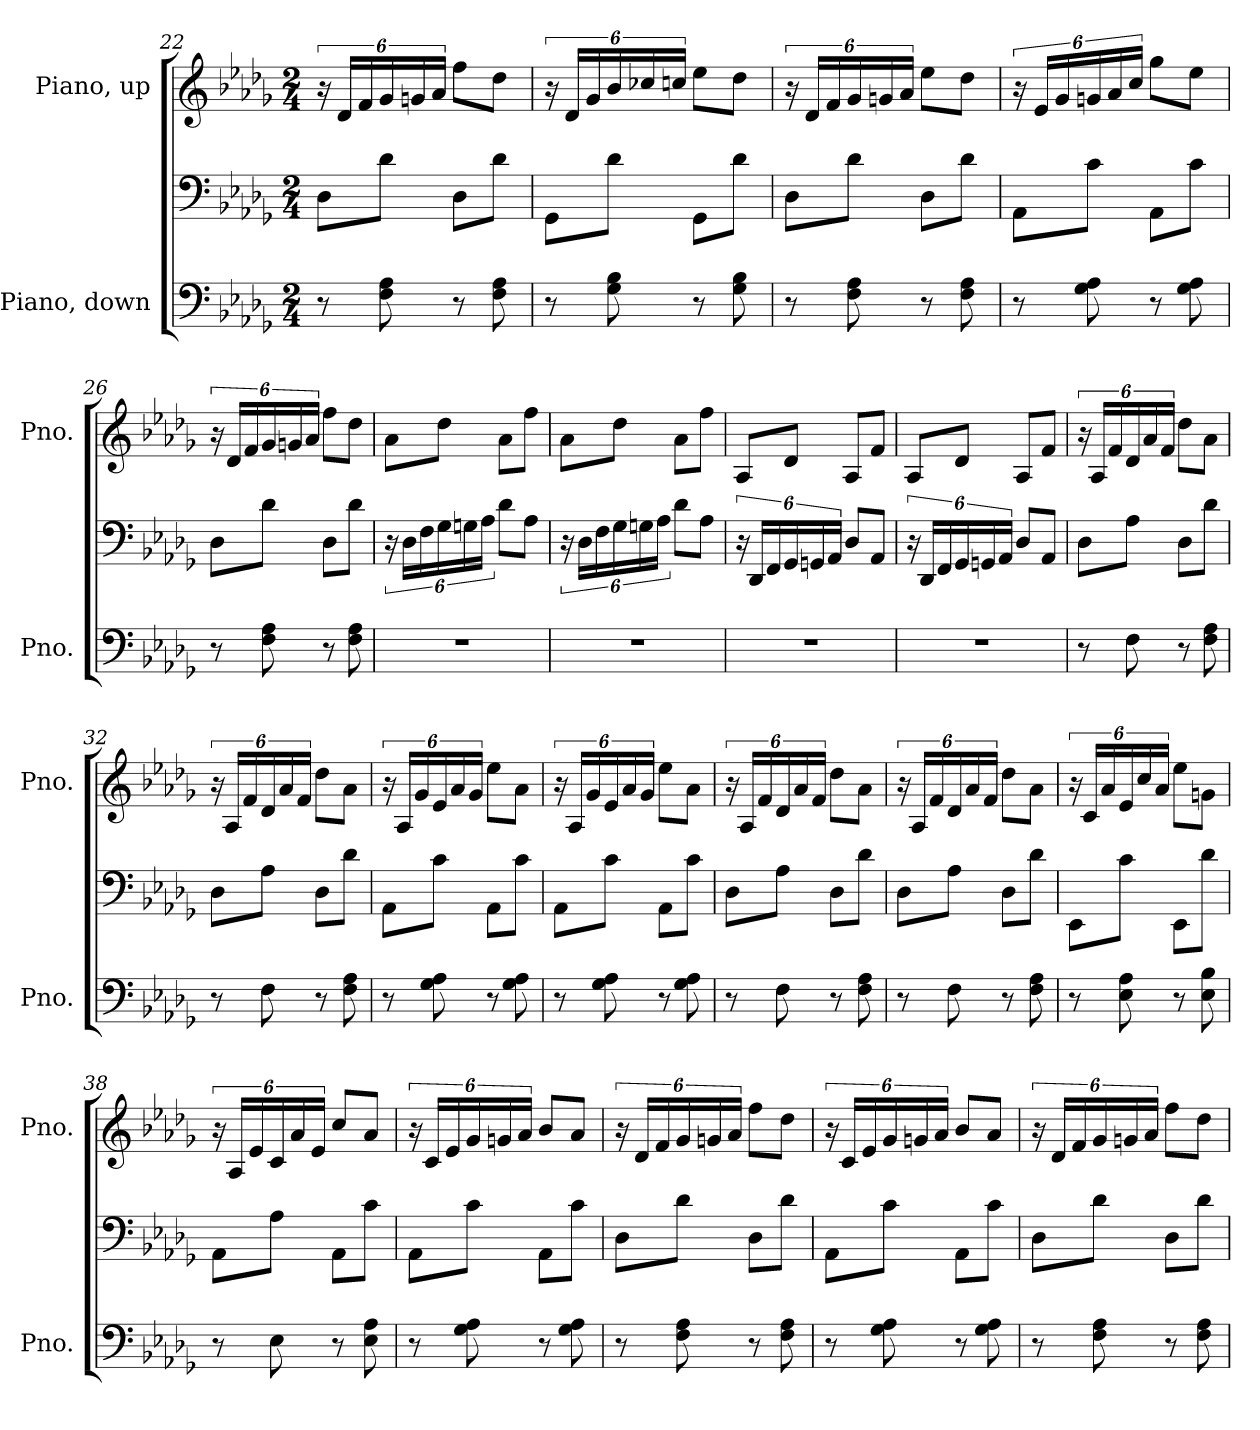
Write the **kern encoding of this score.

**kern	**kern	**kern
*part2	*part2	*part1
*staff3	*staff2	*staff1
*I"Piano, down	*	*I"Piano, up
*I'Pno.	*	*I'Pno.
*clefF4	*clefF4	*clefG2
*k[b-e-a-d-g-]	*k[b-e-a-d-g-]	*k[b-e-a-d-g-]
*M2/4	*M2/4	*M2/4
=22	=22	=22
8r	8D-\L	24r
.	.	24d-/LL
.	.	24f/
*	*	*Xbrackettup
8F\ 8A-\	8d-\J	24g-/
.	.	24gn/
.	.	24a-/JJ
8r	8D-\L	8ff\L
8F\ 8A-\	8d-\J	8dd-\J
=23	=23	=23
*	*	*brackettup
8r	8GG-\L	24r
.	.	24d-/LL
.	.	24g-/
*	*	*Xbrackettup
8G-\ 8B-\	8d-\J	24b-/
.	.	24cc-X/
.	.	24ccn/JJ
8r	8GG-\L	8ee-\L
8G-\ 8B-\	8d-\J	8dd-\J
=24	=24	=24
*	*	*brackettup
8r	8D-\L	24r
.	.	24d-/LL
.	.	24f/
*	*	*Xbrackettup
8F\ 8A-\	8d-\J	24g-/
.	.	24gn/
.	.	24a-/JJ
8r	8D-\L	8ee-\L
8F\ 8A-\	8d-\J	8dd-\J
!!LO:LB:g=z
=25	=25	=25
*	*	*brackettup
8r	8AA-\L	24r
.	.	24e-/LL
.	.	24g-/
*	*	*Xbrackettup
8G-\ 8A-\	8c\J	24gn/
.	.	24a-/
.	.	24cc/JJ
8r	8AA-\L	8gg-\L
8G-\ 8A-\	8c\J	8ee-\J
=26	=26	=26
*	*	*brackettup
8r	8D-\L	24r
.	.	24d-/LL
.	.	24f/
*	*	*Xbrackettup
8F\ 8A-\	8d-\J	24g-/
.	.	24gn/
.	.	24a-/JJ
8r	8D-\L	8ff\L
8F\ 8A-\	8d-\J	8dd-\J
=27	=27	=27
2r	24r	8a-\L
.	24D-\LL	.
.	24F\	.
*	*Xbrackettup	*
.	24G-\	8dd-\J
.	24Gn\	.
.	24A-\JJ	.
.	8d-\L	8a-\L
.	8A-\J	8ff\J
=28	=28	=28
*	*brackettup	*
2r	24r	8a-\L
.	24D-\LL	.
.	24F\	.
*	*Xbrackettup	*
.	24G-\	8dd-\J
.	24Gn\	.
.	24A-\JJ	.
.	8d-\L	8a-\L
.	8A-\J	8ff\J
!!LO:LB:g=z
=29	=29	=29
*	*brackettup	*
2r	24r	8A-/L
.	24DD-/LL	.
.	24FF/	.
*	*Xbrackettup	*
.	24GG-/	8d-/J
.	24GGn/	.
.	24AA-/JJ	.
.	8D-/L	8A-/L
.	8AA-/J	8f/J
=30	=30	=30
*	*brackettup	*
2r	24r	8A-/L
.	24DD-/LL	.
.	24FF/	.
*	*Xbrackettup	*
.	24GG-/	8d-/J
.	24GGn/	.
.	24AA-/JJ	.
.	8D-/L	8A-/L
.	8AA-/J	8f/J
=31	=31	=31
*	*	*brackettup
8r	8D-\L	24r
.	.	24A-/LL
.	.	24f/
*	*	*Xbrackettup
8F\	8A-\J	24d-/
.	.	24a-/
.	.	24f/JJ
8r	8D-\L	8dd-\L
8F\ 8A-\	8d-\J	8a-\J
=32	=32	=32
*	*	*brackettup
8r	8D-\L	24r
.	.	24A-/LL
.	.	24f/
*	*	*Xbrackettup
8F\	8A-\J	24d-/
.	.	24a-/
.	.	24f/JJ
8r	8D-\L	8dd-\L
8F\ 8A-\	8d-\J	8a-\J
!!LO:PB:g=z
=33	=33	=33
*	*	*brackettup
8r	8AA-\L	24r
.	.	24A-/LL
.	.	24g-/
*	*	*Xbrackettup
8G-\ 8A-\	8c\J	24e-/
.	.	24a-/
.	.	24g-/JJ
8r	8AA-\L	8ee-\L
8G-\ 8A-\	8c\J	8a-\J
=34	=34	=34
*	*	*brackettup
8r	8AA-\L	24r
.	.	24A-/LL
.	.	24g-/
*	*	*Xbrackettup
8G-\ 8A-\	8c\J	24e-/
.	.	24a-/
.	.	24g-/JJ
8r	8AA-\L	8ee-\L
8G-\ 8A-\	8c\J	8a-\J
=35	=35	=35
*	*	*brackettup
8r	8D-\L	24r
.	.	24A-/LL
.	.	24f/
*	*	*Xbrackettup
8F\	8A-\J	24d-/
.	.	24a-/
.	.	24f/JJ
8r	8D-\L	8dd-\L
8F\ 8A-\	8d-\J	8a-\J
=36	=36	=36
*	*	*brackettup
8r	8D-\L	24r
.	.	24A-/LL
.	.	24f/
*	*	*Xbrackettup
8F\	8A-\J	24d-/
.	.	24a-/
.	.	24f/JJ
8r	8D-\L	8dd-\L
8F\ 8A-\	8d-\J	8a-\J
!!LO:LB:g=z
=37	=37	=37
*	*	*brackettup
8r	8EE-\L	24r
.	.	24c/LL
.	.	24a-/
*	*	*Xbrackettup
8E-\ 8A-\	8c\J	24e-/
.	.	24cc/
.	.	24a-/JJ
8r	8EE-\L	8ee-\L
8E-\ 8B-\	8d-\J	8gn\J
=38	=38	=38
*	*	*brackettup
8r	8AA-\L	24r
.	.	24A-/LL
.	.	24e-/
*	*	*Xbrackettup
8E-\	8A-\J	24c/
.	.	24a-/
.	.	24e-/JJ
8r	8AA-\L	8cc/L
8E-\ 8A-\	8c\J	8a-/J
=39	=39	=39
*	*	*brackettup
8r	8AA-\L	24r
.	.	24c/LL
.	.	24e-/
*	*	*Xbrackettup
8G-\ 8A-\	8c\J	24g-/
.	.	24gn/
.	.	24a-/JJ
8r	8AA-\L	8b-/L
8G-\ 8A-\	8c\J	8a-/J
=40	=40	=40
*	*	*brackettup
8r	8D-\L	24r
.	.	24d-/LL
.	.	24f/
*	*	*Xbrackettup
8F\ 8A-\	8d-\J	24g-/
.	.	24gn/
.	.	24a-/JJ
8r	8D-\L	8ff\L
8F\ 8A-\	8d-\J	8dd-\J
!!LO:LB:g=z
=41	=41	=41
*	*	*brackettup
8r	8AA-\L	24r
.	.	24c/LL
.	.	24e-/
*	*	*Xbrackettup
8G-\ 8A-\	8c\J	24g-/
.	.	24gn/
.	.	24a-/JJ
8r	8AA-\L	8b-/L
8G-\ 8A-\	8c\J	8a-/J
=42	=42	=42
*	*	*brackettup
8r	8D-\L	24r
.	.	24d-/LL
.	.	24f/
*	*	*Xbrackettup
8F\ 8A-\	8d-\J	24g-/
.	.	24gn/
.	.	24a-/JJ
8r	8D-\L	8ff\L
8F\ 8A-\	8d-\J	8dd-\J
=	=	=
*-	*-	*-
